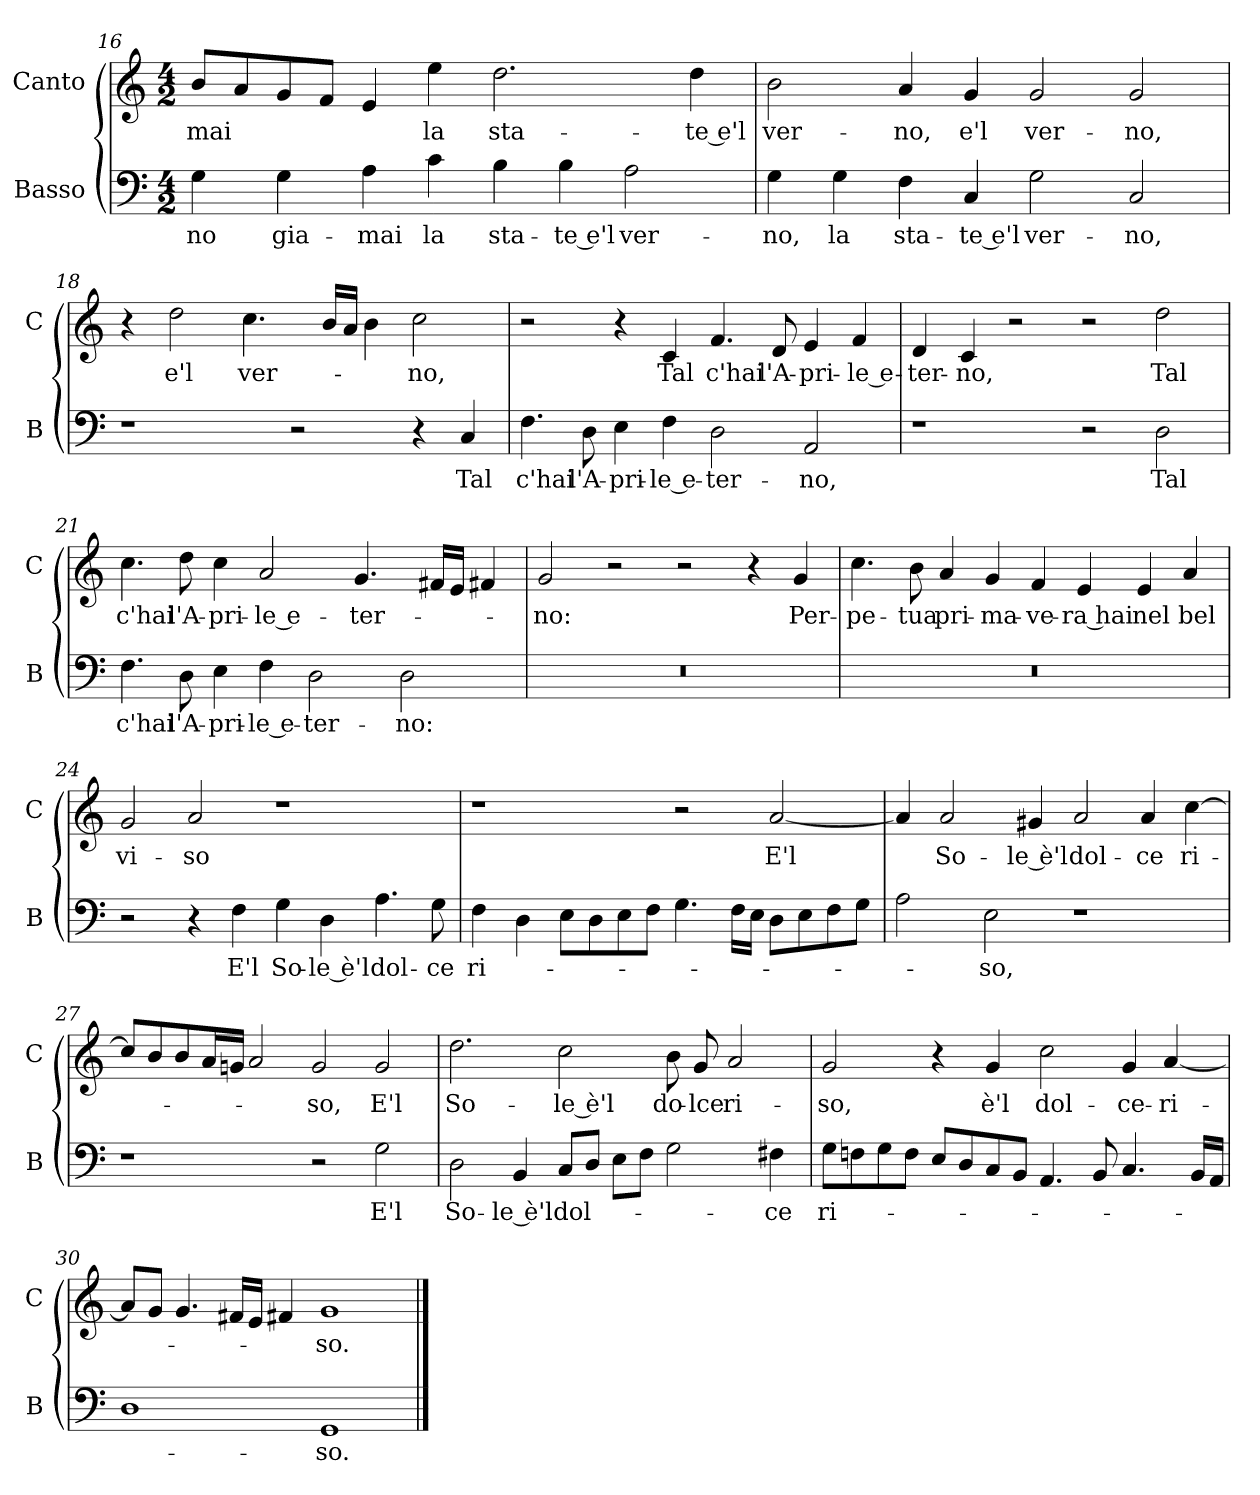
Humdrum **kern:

**kern	**text	**kern	**text
*part2	*part2	*part1	*part1
*staff2	*staff2	*staff1	*staff1
*I"Basso	*	*I"Canto	*
*I'B	*	*I'C	*
*clefF4	*	*clefG2	*
*k[]	*	*k[]	*
*M4/2	*	*M4/2	*
=16	=16	=16	=16
4G	-no	8bL	-mai
.	.	8a	.
4G	gia-	8g	.
.	.	8fJ	.
4A	-mai	4e	.
4c	la	4ee	la
4B	sta-	2.dd	sta-
4B	-te e'l	.	.
2A	ver-	.	.
.	.	4dd	-te e'l
=17	=17	=17	=17
4G	-no,	2b	ver-
4G	la	.	.
4F	sta-	4a	-no,
4C	-te e'l	4g	e'l
2G	ver-	2g	ver-
2C	-no,	2g	-no,
=18	=18	=18	=18
1r	.	4r	.
.	.	2dd	e'l
.	.	4.cc	ver-
2r	.	.	.
.	.	16bLL	.
.	.	16aJJ	.
.	.	4b	.
4r	.	2cc	-no,
4C	Tal	.	.
=19	=19	=19	=19
4.F	c'hai	2r	.
8D	l'A-	.	.
4E	-pri-	4r	.
4F	-le e-	4c	Tal
2D	-ter-	4.f	c'hai
.	.	8d	l'A-
2AA	-no,	4e	-pri-
.	.	4f	-le e-
=20	=20	=20	=20
1r	.	4d	-ter-
.	.	4c	-no,
.	.	2r	.
2r	.	2r	.
2D	Tal	2dd	Tal
=21	=21	=21	=21
4.F	c'hai	4.cc	c'hai
8D	l'A-	8dd	l'A-
4E	-pri-	4cc	-pri-
4F	-le e-	2a	-le e-
2D	-ter-	.	.
.	.	4.g	-ter-
2D	-no:	.	.
.	.	16f#XLL	.
.	.	16eJJ	.
.	.	4f#X	.
=22	=22	=22	=22
0r	.	2g	-no:
.	.	2r	.
.	.	2r	.
.	.	4r	.
.	.	4g	Per-
=23	=23	=23	=23
0r	.	4.cc	-pe-
.	.	8b	-tua
.	.	4a	pri-
.	.	4g	-ma-
.	.	4f	-ve-
.	.	4e	-ra hai
.	.	4e	nel
.	.	4a	bel
=24	=24	=24	=24
2r	.	2g	vi-
4r	.	2a	-so
4F	E'l	.	.
4G	So-	1r	.
4D	-le è'l	.	.
4.A	dol-	.	.
8G	-ce	.	.
=25	=25	=25	=25
4F	ri-	1r	.
4D	.	.	.
8EL	.	.	.
8D	.	.	.
8E	.	.	.
8FJ	.	.	.
4.G	.	2r	.
16FLL	.	.	.
16EJJ	.	.	.
8DL	.	[2a	E'l
8E	.	.	.
8F	.	.	.
8GJ	.	.	.
=26	=26	=26	=26
2A	.	4a]	.
.	.	2a	So-
2E	-so,	.	.
.	.	4g#X	-le è'l
1r	.	2a	dol-
.	.	4a	-ce
.	.	[4cc	ri-
=27	=27	=27	=27
1r	.	8ccL]	.
.	.	8b	.
.	.	8b	.
.	.	16aL	.
.	.	16gnJJ	.
.	.	2a	.
2r	.	2g	-so,
2G	E'l	2g	E'l
=28	=28	=28	=28
2D	So-	2.dd	So-
4BB	-le è'l	.	.
8CL	dol-	2cc	-le è'l
8DJ	.	.	.
8EL	.	.	.
8FJ	.	.	.
2G	.	8b	do-
.	.	8g	-lce
.	.	2a	ri-
4F#X	-ce	.	.
=29	=29	=29	=29
8GL	ri-	2g	-so,
8Fn	.	.	.
8G	.	.	.
8FJ	.	.	.
8EL	.	4r	.
8D	.	.	.
8C	.	4g	è'l
8BBJ	.	.	.
4.AA	.	2cc	dol-
8BB	.	.	.
4.C	.	4g	-ce-
.	.	[4a	-ri-
16BBLL	.	.	.
16AAJJ	.	.	.
=30	=30	=30	=30
1D	.	8aL]	.
.	.	8gJ	.
.	.	4.g	.
.	.	16f#XLL	.
.	.	16eJJ	.
.	.	4f#X	.
1GG	-so.	1g	-so.
==	==	==	==
*-	*-	*-	*-
